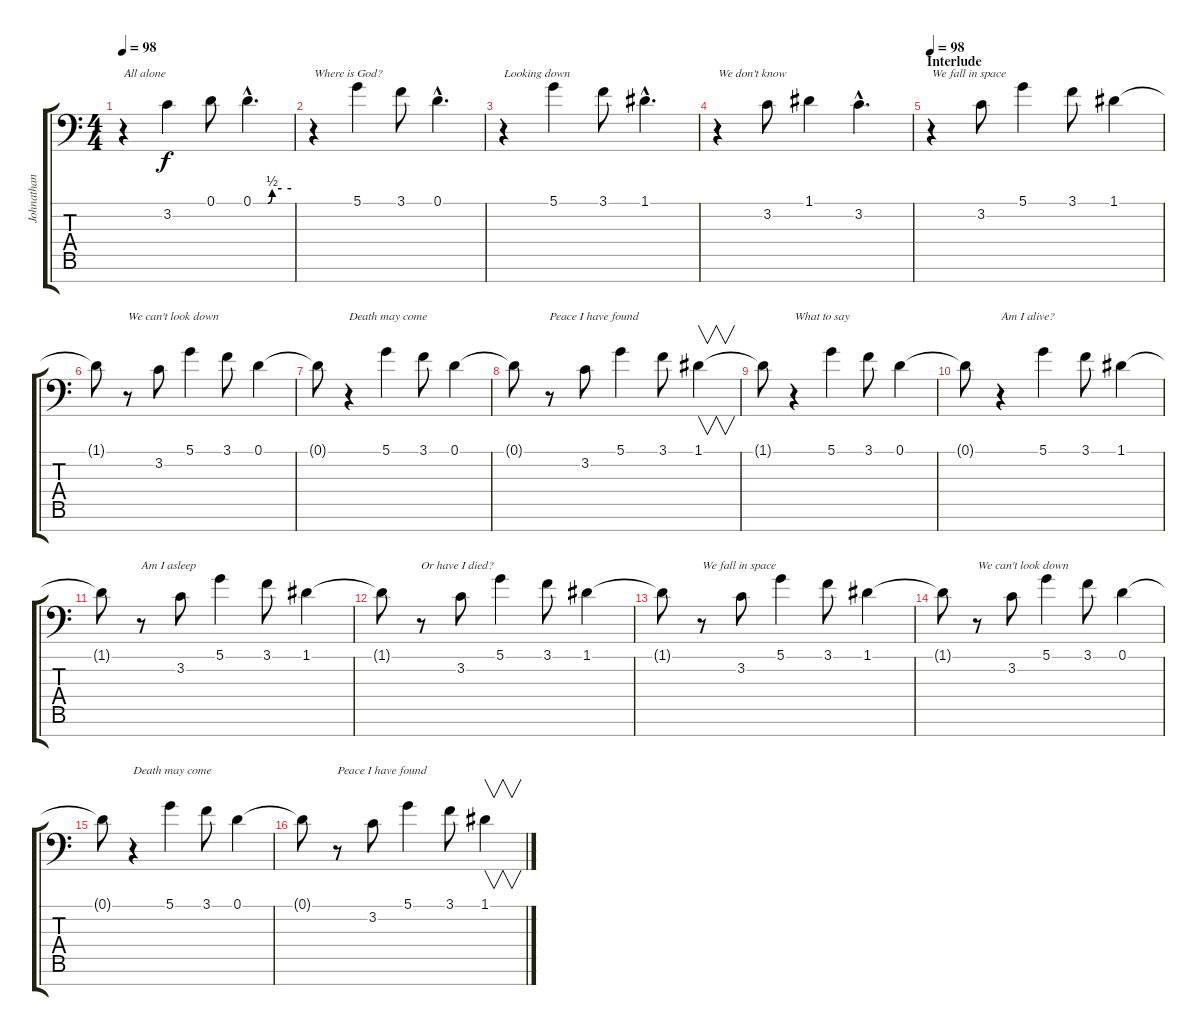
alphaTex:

\track ("Johnathan Davis - Vocals" "Johnathan ") {instrument stringensemble1}
\staff {score tabs}
\tuning (D4 A3 F3 C3 G2 D2 A1) {hide}
\ts (4 4)
\tempo 98
\clef f4
\ks c
r.4{txt "All alone " dy f} 3.2.4 0.1.8 0.1{be (custom 0 0 23 0 30 2 45 2 60 2) hac}.4{d} |
r.4{txt "Where is God? "} 5.1.4 3.1.8 0.1{hac}.4{d} |
r.4{txt "Looking down "} 5.1.4 3.1.8 1.1{hac}.4{d} |
r.4{txt "We don't know "} 3.2.8 1.1.4 3.2{hac}.4{d} |
\section ("" "Interlude")
\tempo 98
r.4{txt "We fall in space " volume 12 instrument stringensemble1} 3.2.8 5.1.4 3.1.8 1.1.4 |
1.1{t}.8 r.8{txt "We can't look down "} 3.2.8 5.1.4 3.1.8 0.1.4 |
0.1{t}.8 r.4{txt "Death may come "} 5.1.4 3.1.8 0.1.4 |
0.1{t}.8 r.8{txt "Peace I have found "} 3.2.8 5.1.4 3.1.8 1.1.4{v} |
1.1{t}.8 r.4{txt "What to say "} 5.1.4 3.1.8 0.1.4 |
0.1{t}.8 r.4{txt "Am I alive? "} 5.1.4 3.1.8 1.1.4 |
1.1{t}.8 r.8{txt "Am I asleep "} 3.2.8 5.1.4 3.1.8 1.1.4 |
1.1{t}.8 r.8{txt "Or have I died? "} 3.2.8 5.1.4 3.1.8 1.1.4 |
1.1{t}.8 r.8{txt "We fall in space "} 3.2.8 5.1.4 3.1.8 1.1.4 |
1.1{t}.8 r.8{txt "We can't look down "} 3.2.8 5.1.4 3.1.8 0.1.4 |
0.1{t}.8 r.4{txt "Death may come "} 5.1.4 3.1.8 0.1.4 |
0.1{t}.8 r.8{txt "Peace I have found "} 3.2.8 5.1.4 3.1.8 1.1.4{v}
